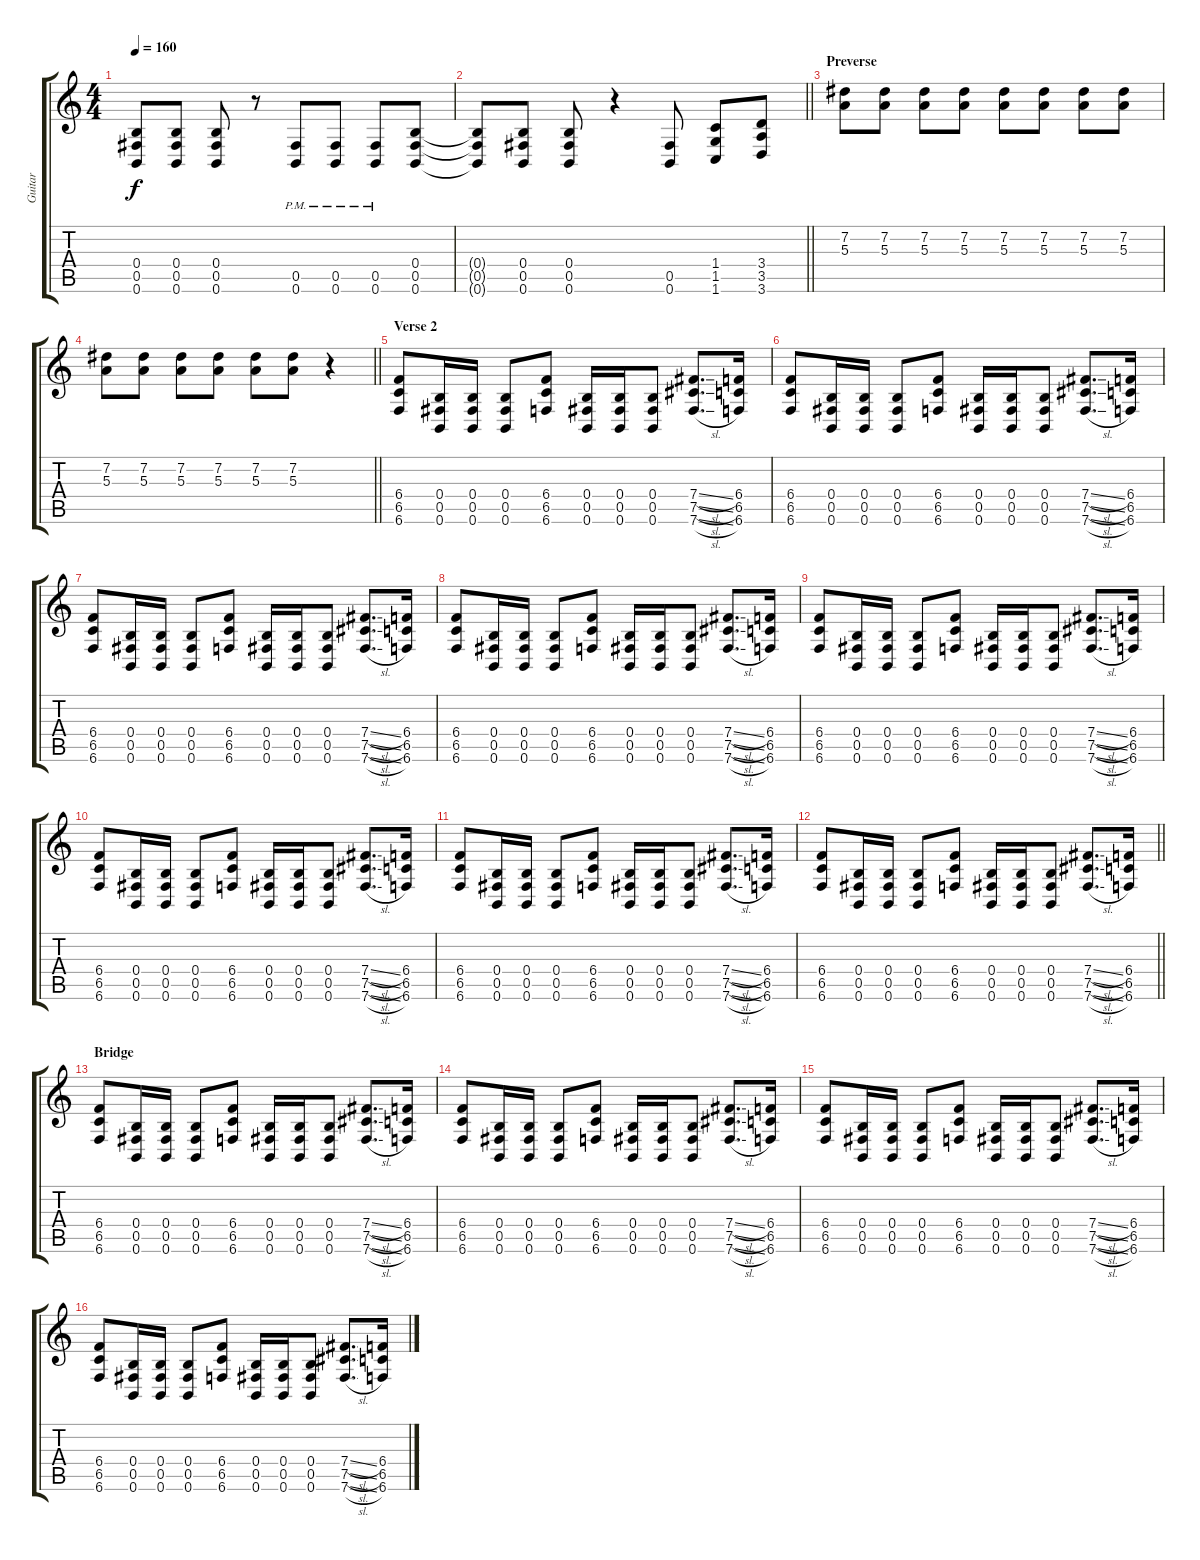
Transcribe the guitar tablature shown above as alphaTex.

\track ("Guitar" "Guitar") {instrument overdrivenguitar}
\staff {score tabs}
\tuning (Db4 Ab3 E3 B2 Gb2 B1) {hide}
\ts (4 4)
\tempo 160
\clef g2
\ks c
(0.4 0.5 0.6).8{dy f} (0.4 0.5 0.6).8 (0.4 0.5 0.6).8 r.8 (0.5{pm} 0.6{pm}).8 (0.5{pm} 0.6{pm}).8 (0.5{pm} 0.6{pm}).8 (0.4 0.5 0.6).8 |
\barLineRight lightlight
(0.4{t} 0.5{t} 0.6{t}).8 (0.4 0.5 0.6).8 (0.4 0.5 0.6).8 r.4 (0.5 0.6).8 (1.4 1.5 1.6).8 (3.4 3.5 3.6).8 |
\section ("" "Preverse")
(7.2 5.3).8 (7.2 5.3).8 (7.2 5.3).8 (7.2 5.3).8 (7.2 5.3).8 (7.2 5.3).8 (7.2 5.3).8 (7.2 5.3).8 |
\barLineRight lightlight
(7.2 5.3).8 (7.2 5.3).8 (7.2 5.3).8 (7.2 5.3).8 (7.2 5.3).8 (7.2 5.3).8 r.4 |
\section ("" "Verse 2")
(6.4 6.5 6.6).8 (0.4 0.5 0.6).16 (0.4 0.5 0.6).16 (0.4 0.5 0.6).8 (6.4 6.5 6.6).8 (0.4 0.5 0.6).16 (0.4 0.5 0.6).16 (0.4 0.5 0.6).8 (7.4{sl} 7.5{sl} 7.6{sl}).8{d} (6.4 6.5 6.6).16 |
(6.4 6.5 6.6).8 (0.4 0.5 0.6).16 (0.4 0.5 0.6).16 (0.4 0.5 0.6).8 (6.4 6.5 6.6).8 (0.4 0.5 0.6).16 (0.4 0.5 0.6).16 (0.4 0.5 0.6).8 (7.4{sl} 7.5{sl} 7.6{sl}).8{d} (6.4 6.5 6.6).16 |
(6.4 6.5 6.6).8 (0.4 0.5 0.6).16 (0.4 0.5 0.6).16 (0.4 0.5 0.6).8 (6.4 6.5 6.6).8 (0.4 0.5 0.6).16 (0.4 0.5 0.6).16 (0.4 0.5 0.6).8 (7.4{sl} 7.5{sl} 7.6{sl}).8{d} (6.4 6.5 6.6).16 |
(6.4 6.5 6.6).8 (0.4 0.5 0.6).16 (0.4 0.5 0.6).16 (0.4 0.5 0.6).8 (6.4 6.5 6.6).8 (0.4 0.5 0.6).16 (0.4 0.5 0.6).16 (0.4 0.5 0.6).8 (7.4{sl} 7.5{sl} 7.6{sl}).8{d} (6.4 6.5 6.6).16 |
(6.4 6.5 6.6).8 (0.4 0.5 0.6).16 (0.4 0.5 0.6).16 (0.4 0.5 0.6).8 (6.4 6.5 6.6).8 (0.4 0.5 0.6).16 (0.4 0.5 0.6).16 (0.4 0.5 0.6).8 (7.4{sl} 7.5{sl} 7.6{sl}).8{d} (6.4 6.5 6.6).16 |
(6.4 6.5 6.6).8 (0.4 0.5 0.6).16 (0.4 0.5 0.6).16 (0.4 0.5 0.6).8 (6.4 6.5 6.6).8 (0.4 0.5 0.6).16 (0.4 0.5 0.6).16 (0.4 0.5 0.6).8 (7.4{sl} 7.5{sl} 7.6{sl}).8{d} (6.4 6.5 6.6).16 |
(6.4 6.5 6.6).8 (0.4 0.5 0.6).16 (0.4 0.5 0.6).16 (0.4 0.5 0.6).8 (6.4 6.5 6.6).8 (0.4 0.5 0.6).16 (0.4 0.5 0.6).16 (0.4 0.5 0.6).8 (7.4{sl} 7.5{sl} 7.6{sl}).8{d} (6.4 6.5 6.6).16 |
\barLineRight lightlight
(6.4 6.5 6.6).8 (0.4 0.5 0.6).16 (0.4 0.5 0.6).16 (0.4 0.5 0.6).8 (6.4 6.5 6.6).8 (0.4 0.5 0.6).16 (0.4 0.5 0.6).16 (0.4 0.5 0.6).8 (7.4{sl} 7.5{sl} 7.6{sl}).8{d} (6.4 6.5 6.6).16 |
\section ("" "Bridge")
(6.4 6.5 6.6).8 (0.4 0.5 0.6).16 (0.4 0.5 0.6).16 (0.4 0.5 0.6).8 (6.4 6.5 6.6).8 (0.4 0.5 0.6).16 (0.4 0.5 0.6).16 (0.4 0.5 0.6).8 (7.4{sl} 7.5{sl} 7.6{sl}).8{d} (6.4 6.5 6.6).16 |
(6.4 6.5 6.6).8 (0.4 0.5 0.6).16 (0.4 0.5 0.6).16 (0.4 0.5 0.6).8 (6.4 6.5 6.6).8 (0.4 0.5 0.6).16 (0.4 0.5 0.6).16 (0.4 0.5 0.6).8 (7.4{sl} 7.5{sl} 7.6{sl}).8{d} (6.4 6.5 6.6).16 |
(6.4 6.5 6.6).8 (0.4 0.5 0.6).16 (0.4 0.5 0.6).16 (0.4 0.5 0.6).8 (6.4 6.5 6.6).8 (0.4 0.5 0.6).16 (0.4 0.5 0.6).16 (0.4 0.5 0.6).8 (7.4{sl} 7.5{sl} 7.6{sl}).8{d} (6.4 6.5 6.6).16 |
(6.4 6.5 6.6).8 (0.4 0.5 0.6).16 (0.4 0.5 0.6).16 (0.4 0.5 0.6).8 (6.4 6.5 6.6).8 (0.4 0.5 0.6).16 (0.4 0.5 0.6).16 (0.4 0.5 0.6).8 (7.4{sl} 7.5{sl} 7.6{sl}).8{d} (6.4 6.5 6.6).16
